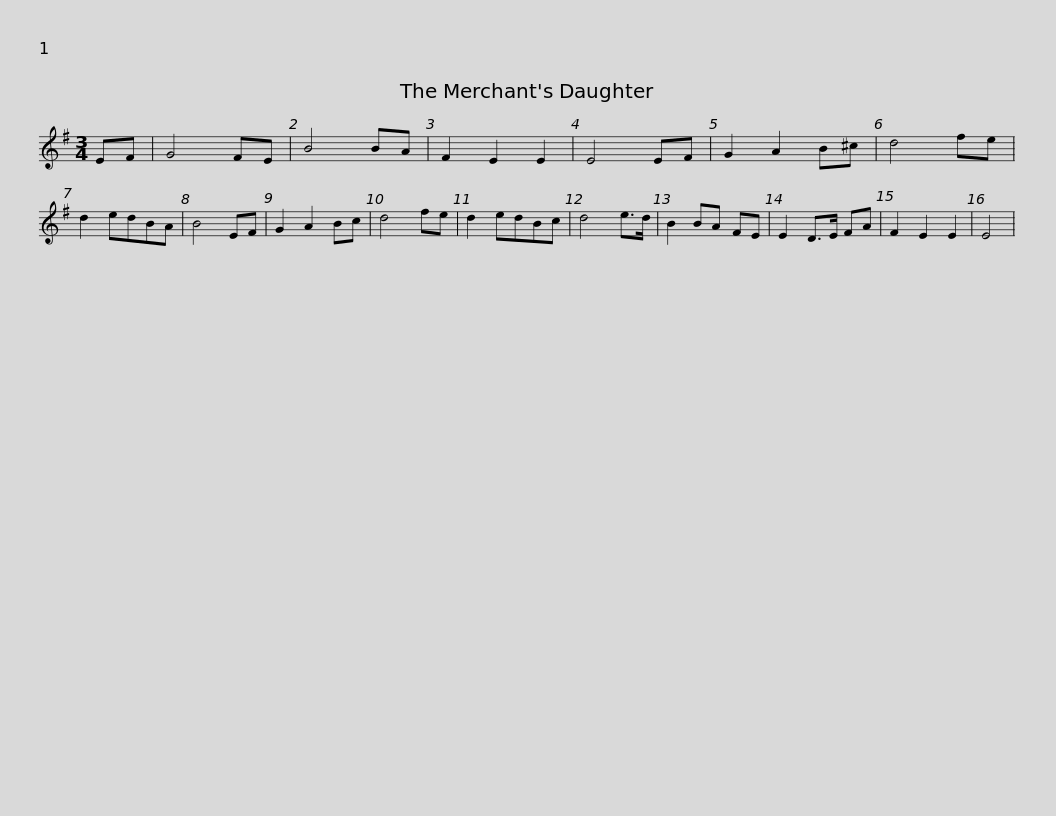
X:1
L:1/8
M:3/4
I:linebreak $
K:Emin
V:1 treble
V:1
 EF | G4 FE | B4 BA | F2 E2 E2 | E4 EF | %5
 G2 A2 B^c | d4 fe | d2 edBA | B4 EF | G2 A2 Bc | %10
 d4 fe |$ d2 edBc | d4 e>d | B2 BA FE | E2 D>E FA | %15
 F2 E2 E2 | E4 | %17
